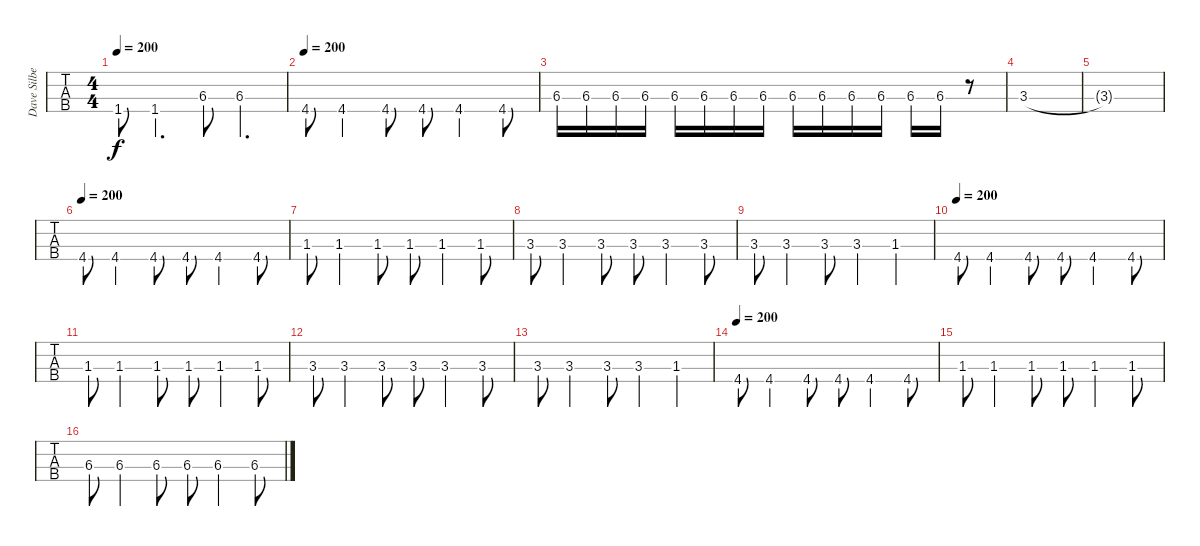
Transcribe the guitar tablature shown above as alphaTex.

\track ("Dave Silber" "Dave Silbe") {instrument electricbasspick}
\staff {tabs}
\tuning (G2 D2 A1 E1) {hide}
\ts (4 4)
\tempo 200
\clef f4
\ks c
1.4.8{dy f} 1.4.4{d} 6.3.8 6.3.4{d} |
\tempo 200
4.4.8 4.4.4 4.4.8 4.4.8 4.4.4 4.4.8 |
6.3.16 6.3.16 6.3.16 6.3.16 6.3.16 6.3.16 6.3.16 6.3.16 6.3.16 6.3.16 6.3.16 6.3.16 6.3.16 6.3.16 r.8 |
3.3.1 |
3.3{t}.1 |
\tempo 200
4.4.8 4.4.4 4.4.8 4.4.8 4.4.4 4.4.8 |
1.3.8 1.3.4 1.3.8 1.3.8 1.3.4 1.3.8 |
3.3.8 3.3.4 3.3.8 3.3.8 3.3.4 3.3.8 |
3.3.8 3.3.4 3.3.8 3.3.4 1.3.4 |
\tempo 200
4.4.8 4.4.4 4.4.8 4.4.8 4.4.4 4.4.8 |
1.3.8 1.3.4 1.3.8 1.3.8 1.3.4 1.3.8 |
3.3.8 3.3.4 3.3.8 3.3.8 3.3.4 3.3.8 |
3.3.8 3.3.4 3.3.8 3.3.4 1.3.4 |
\tempo 200
4.4.8 4.4.4 4.4.8 4.4.8 4.4.4 4.4.8 |
1.3.8 1.3.4 1.3.8 1.3.8 1.3.4 1.3.8 |
6.3.8 6.3.4 6.3.8 6.3.8 6.3.4 6.3.8
